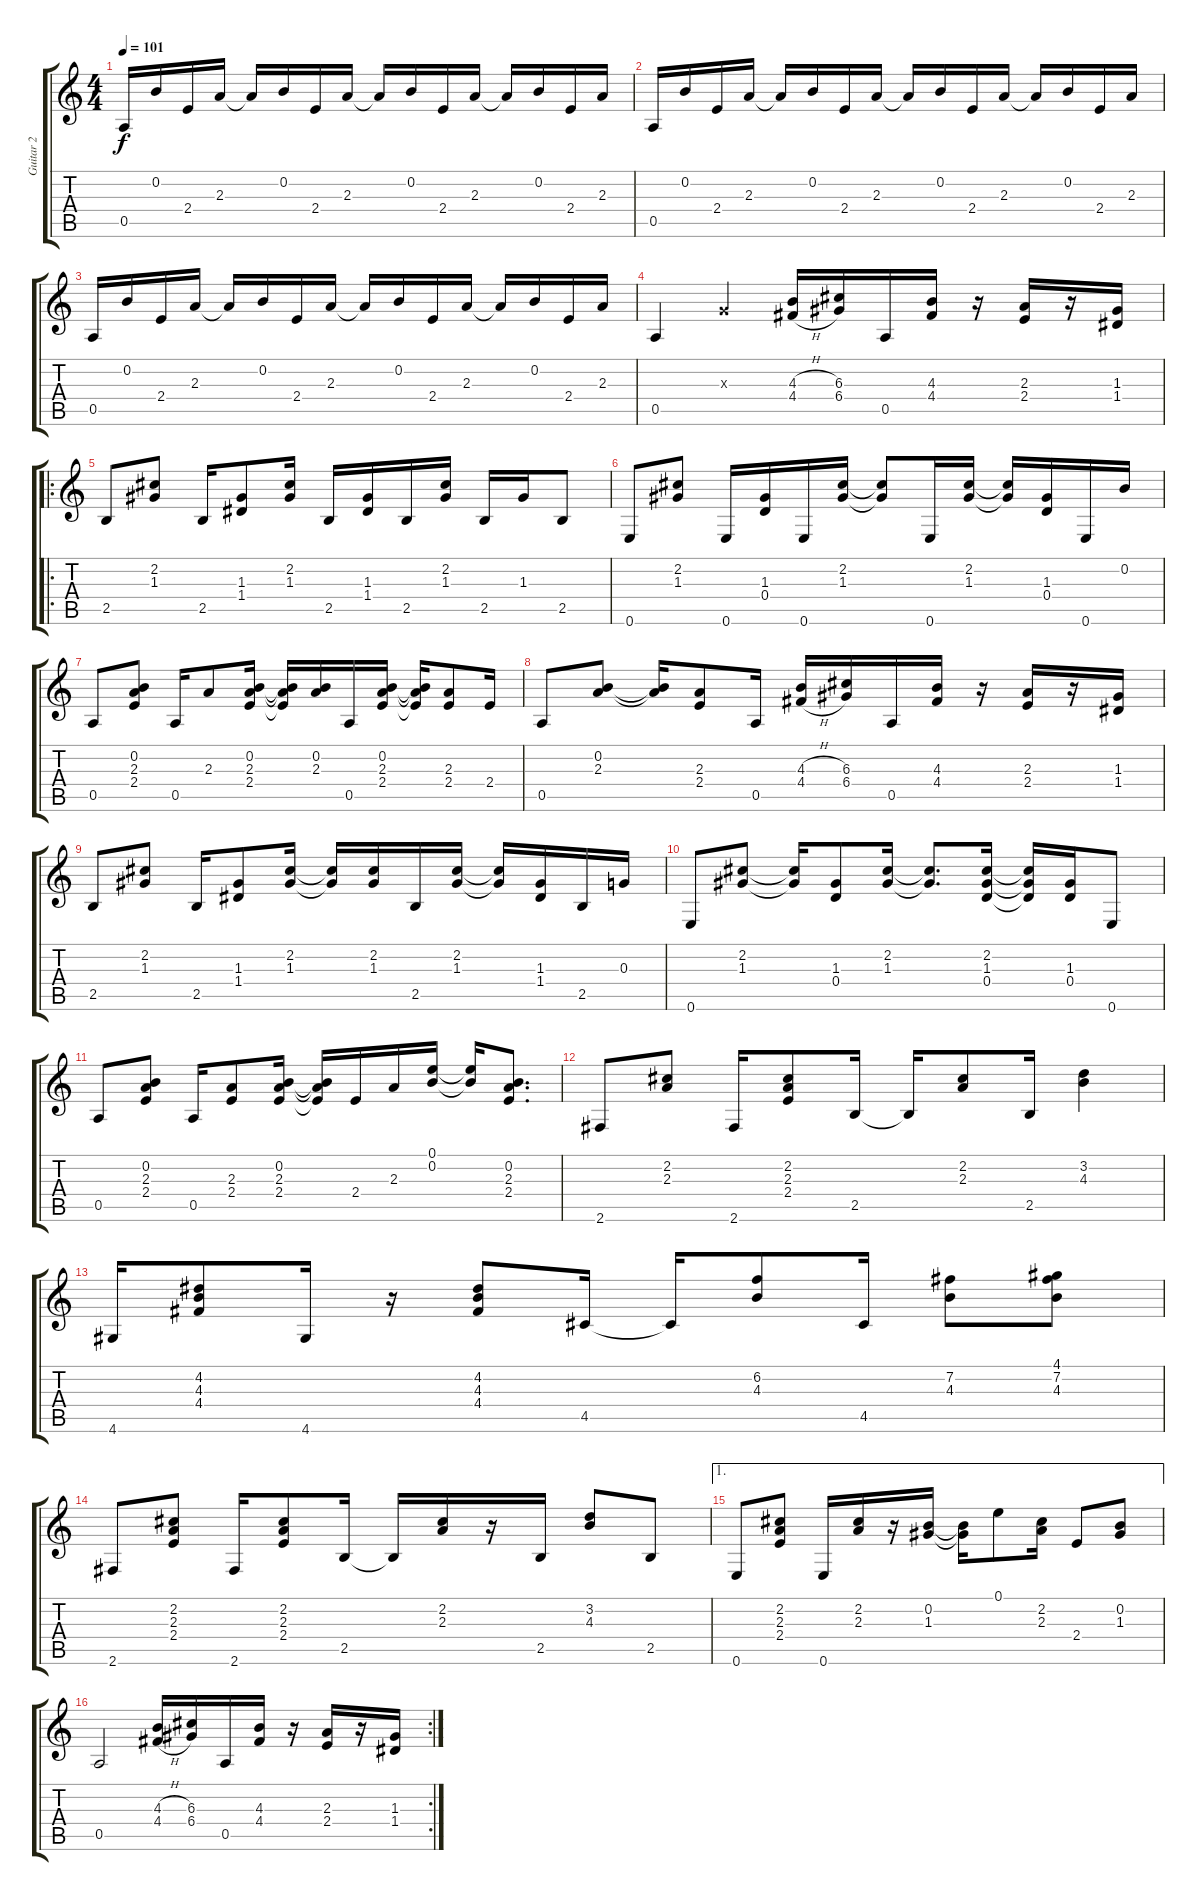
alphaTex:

\track ("Guitar 2" "Guitar 2") {solo instrument acousticguitarnylon}
\staff {score tabs}
\tuning (E4 B3 G3 D3 A2 E2) {hide}
\ts (4 4)
\tempo 101
\clef g2
\ks c
0.5.16{dy f instrument acousticguitarnylon} 0.2.16 2.4.16 2.3.16 2.3{t}.16 0.2.16 2.4.16 2.3.16 2.3{t}.16 0.2.16 2.4.16 2.3.16 2.3{t}.16 0.2.16 2.4.16 2.3.16 |
0.5.16 0.2.16 2.4.16 2.3.16 2.3{t}.16 0.2.16 2.4.16 2.3.16 2.3{t}.16 0.2.16 2.4.16 2.3.16 2.3{t}.16 0.2.16 2.4.16 2.3.16 |
0.5.16 0.2.16 2.4.16 2.3.16 2.3{t}.16 0.2.16 2.4.16 2.3.16 2.3{t}.16 0.2.16 2.4.16 2.3.16 2.3{t}.16 0.2.16 2.4.16 2.3.16 |
0.5.4 0.3{x}.4 (4.3{h} 4.4{h}).16 (6.3 6.4).16 0.5.16 (4.3 4.4).16 r.16 (2.3 2.4).16 r.16 (1.3 1.4).16 |
\ro
2.5.8 (2.2 1.3).8 2.5.16 (1.3 1.4).8 (2.2 1.3).16 2.5.16 (1.3 1.4).16 2.5.16 (2.2 1.3).16 2.5.16 1.3.16 2.5.8 |
0.6.8 (2.2 1.3).8 0.6.16 (1.3 0.4).16 0.6.16 (2.2 1.3).16 (2.2{t} 1.3{t}).8 0.6.16 (2.2 1.3).16 (2.2{t} 1.3{t}).16 (1.3 0.4).16 0.6.16 0.2.16 |
0.5.8 (0.2 2.3 2.4).8 0.5.16 2.3.8 (0.2 2.3 2.4).16 (0.2{t} 2.3{t} 2.4{t}).16 (0.2 2.3).16 0.5.16 (0.2 2.3 2.4).16 (0.2{t} 2.3{t} 2.4{t}).16 (2.3 2.4).8 2.4.16 |
0.5.8 (0.2 2.3).8 (0.2{t} 2.3{t}).16 (2.3 2.4).8 0.5.16 (4.3{h} 4.4{h}).16 (6.3 6.4).16 0.5.16 (4.3 4.4).16 r.16 (2.3 2.4).16 r.16 (1.3 1.4).16 |
2.5.8 (2.2 1.3).8 2.5.16 (1.3 1.4).8 (2.2 1.3).16 (2.2{t} 1.3{t}).16 (2.2 1.3).16 2.5.16 (2.2 1.3).16 (2.2{t} 1.3{t}).16 (1.3 1.4).16 2.5.16 0.3.16 |
0.6.8 (2.2 1.3).8 (2.2{t} 1.3{t}).16 (1.3 0.4).8 (2.2 1.3).16 (2.2{t} 1.3{t}).8{d} (2.2 1.3 0.4).16 (2.2{t} 1.3{t} 0.4{t}).16 (1.3 0.4).16 0.6.8 |
0.5.8 (0.2 2.3 2.4).8 0.5.16 (2.3 2.4).8 (0.2 2.3 2.4).16 (0.2{t} 2.3{t} 2.4{t}).16 2.4.16 2.3.16 (0.1 0.2).16 (0.1{t} 0.2{t}).16 (0.2 2.3 2.4).8{d} |
2.6.8 (2.2 2.3).8 2.6.16 (2.2 2.3 2.4).8 2.5.16 2.5{t}.16 (2.2 2.3).8 2.5.16 (3.2 4.3).4 |
4.6.16 (4.2 4.3 4.4).8 4.6.16 r.16 (4.2 4.3 4.4).8 4.5.16 4.5{t}.16 (6.2 4.3).8 4.5.16 (7.2 4.3).8 (4.1 7.2 4.3).8 |
2.6.8 (2.2 2.3 2.4).8 2.6.16 (2.2 2.3 2.4).8 2.5.16 2.5{t}.16 (2.2 2.3).16 r.16 2.5.16 (3.2 4.3).8 2.5.8 |
\ae 1
0.6.8 (2.2 2.3 2.4).8 0.6.16 (2.2 2.3).16 r.16 (0.2 1.3).16 (0.2{t} 1.3{t}).16 0.1.8 (2.2 2.3).16 2.4.8 (0.2 1.3).8 |
\rc 2
0.5.2 (4.3{h} 4.4{h}).16 (6.3 6.4).16 0.5.16 (4.3 4.4).16 r.16 (2.3 2.4).16 r.16 (1.3 1.4).16
